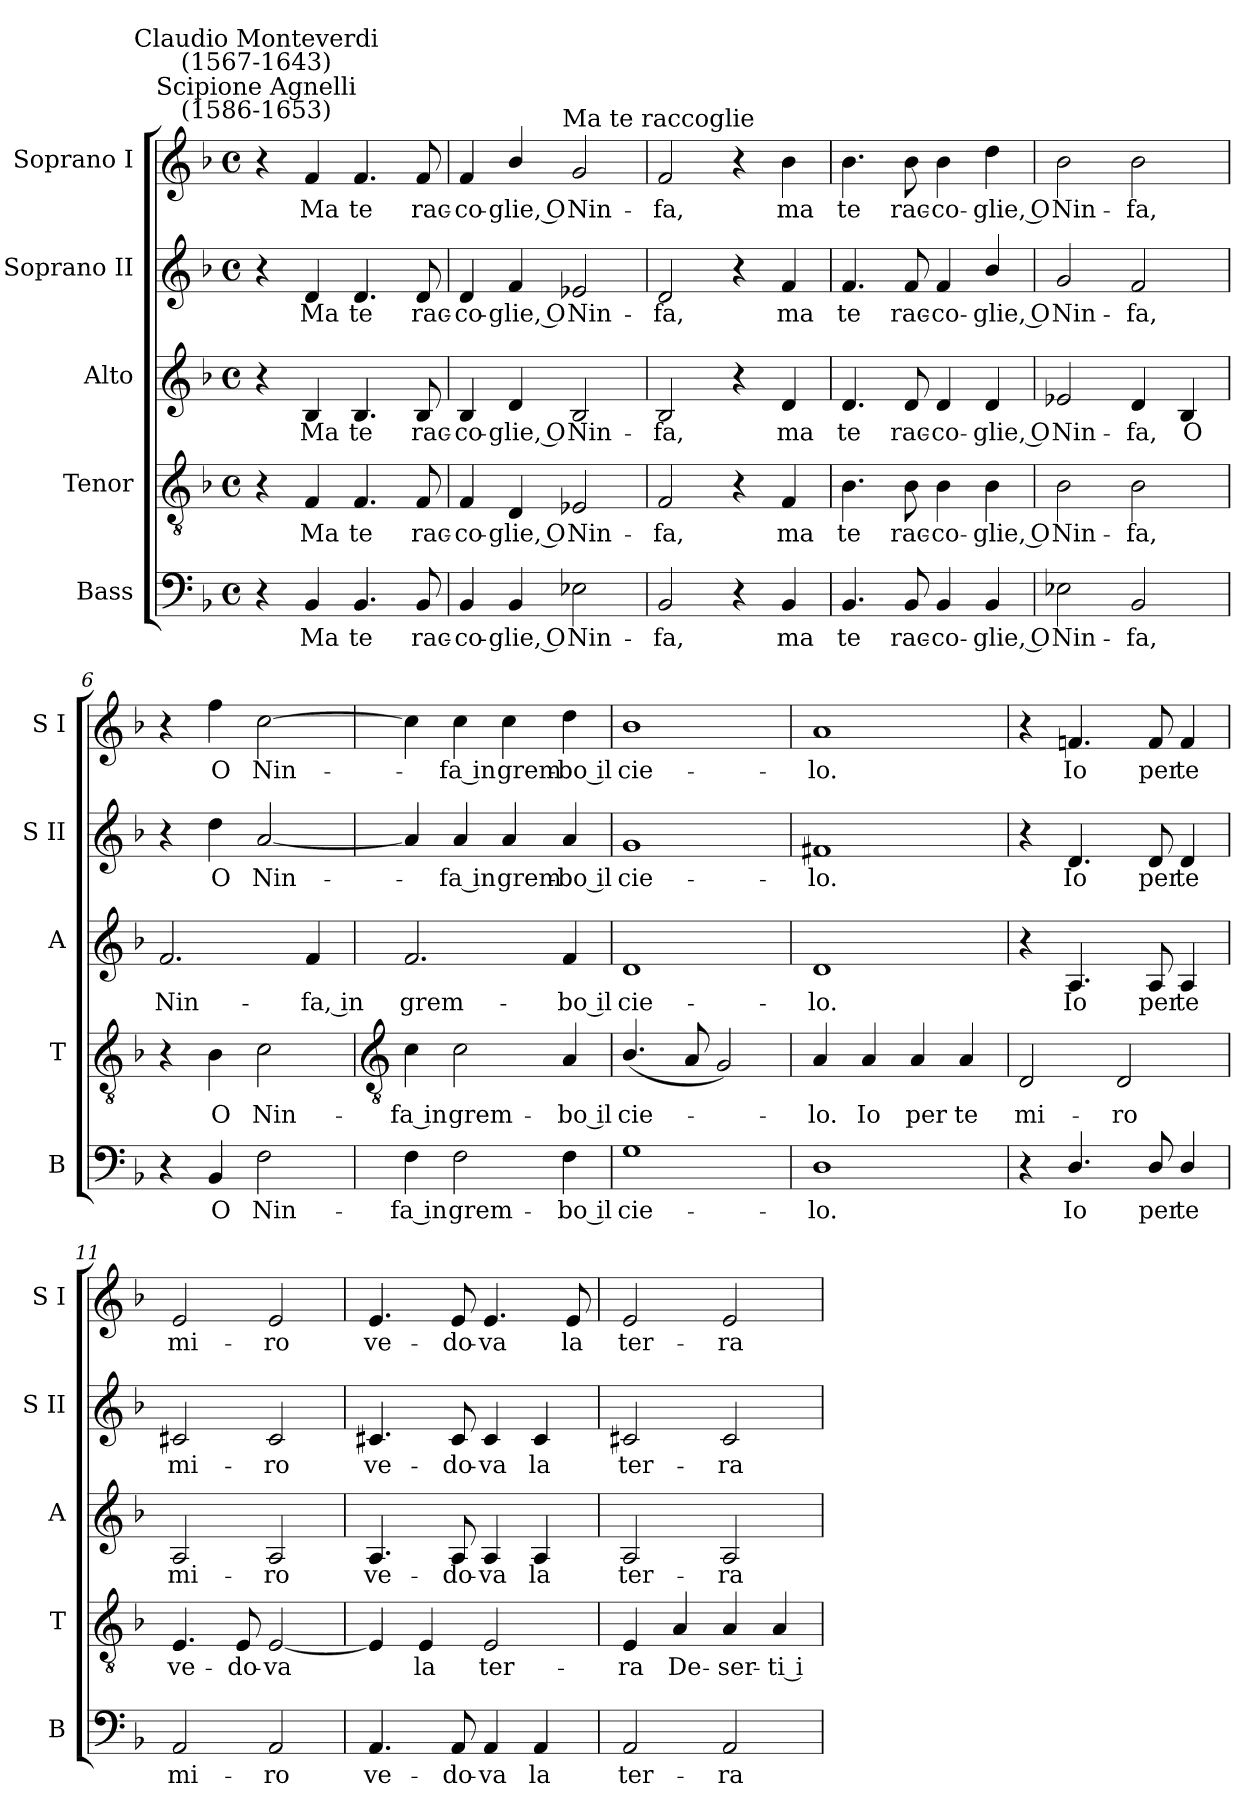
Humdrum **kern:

**kern	**text	**kern	**text	**kern	**text	**kern	**text	**kern	**text
*part5	*part5	*part4	*part4	*part3	*part3	*part2	*part2	*part1	*part1
*staff5	*staff5	*staff4	*staff4	*staff3	*staff3	*staff2	*staff2	*staff1	*staff1
*I"Bass	*	*I"Tenor	*	*I"Alto	*	*I"Soprano II	*	*I"Soprano I	*
*I'B	*	*I'T	*	*I'A	*	*I'S II	*	*I'S I	*
*clefF4	*	*clefGv2	*	*clefG2	*	*clefG2	*	*clefG2	*
*k[b-]	*	*k[b-]	*	*k[b-]	*	*k[b-]	*	*k[b-]	*
*F:	*	*F:	*	*F:	*	*F:	*	*F:	*
*M4/4	*	*M4/4	*	*M4/4	*	*M4/4	*	*M4/4	*
*met(c)	*	*met(c)	*	*met(c)	*	*met(c)	*	*met(c)	*
=1	=1	=1	=1	=1	=1	=1	=1	=1	=1
!	!	!	!	!	!	!	!	!LO:TX:a:cj:t=Scipione Agnelli\n(1586-1653)	!
!	!	!	!	!	!	!	!	!LO:TX:a:cj:t=Claudio Monteverdi\n(1567-1643)	!
4r	.	4r	.	4r	.	4r	.	4r	.
!	!LO:LY:b	!	!LO:LY:b	!	!LO:LY:b	!	!LO:LY:b	!	!LO:LY:b
4BB-	Ma	4F	Ma	4B-	Ma	4d	Ma	4f	Ma
!	!LO:LY:b	!	!LO:LY:b	!	!LO:LY:b	!	!LO:LY:b	!	!LO:LY:b
4.BB-	te	4.F	te	4.B-	te	4.d	te	4.f	te
!	!LO:LY:b	!	!LO:LY:b	!	!LO:LY:b	!	!LO:LY:b	!	!LO:LY:b
8BB-	rac-	8F	rac-	8B-	rac-	8d	rac-	8f	rac-
=2	=2	=2	=2	=2	=2	=2	=2	=2	=2
!	!LO:LY:b	!	!LO:LY:b	!	!LO:LY:b	!	!LO:LY:b	!	!LO:LY:b
4BB-	-co-	4F	-co-	4B-	-co-	4d	-co-	4f	-co-
!	!LO:LY:b	!	!LO:LY:b	!	!LO:LY:b	!	!LO:LY:b	!	!LO:LY:b
4BB-	-glie, O	4D	-glie, O	4d	-glie, O	4f	-glie, O	4b-/	-glie, O
!	!LO:LY:b	!	!LO:LY:b	!	!LO:LY:b	!	!LO:LY:b	!	!LO:LY:b
2E-X	Nin-	2E-X	Nin-	2B-	Nin-	2e-X	Nin-	2g	Nin-
=3	=3	=3	=3	=3	=3	=3	=3	=3	=3
!	!	!	!	!	!	!	!	!LO:TX:a:cj:t=Ma te raccoglie	!
!	!LO:LY:b	!	!LO:LY:b	!	!LO:LY:b	!	!LO:LY:b	!	!LO:LY:b
2BB-	-fa,	2F	-fa,	2B-	-fa,	2d	-fa,	2f	-fa,
4r	.	4r	.	4r	.	4r	.	4r	.
!	!LO:LY:b	!	!LO:LY:b	!	!LO:LY:b	!	!LO:LY:b	!	!LO:LY:b
4BB-	ma	4F	ma	4d	ma	4f	ma	4b-	ma
=4	=4	=4	=4	=4	=4	=4	=4	=4	=4
!	!LO:LY:b	!	!LO:LY:b	!	!LO:LY:b	!	!LO:LY:b	!	!LO:LY:b
4.BB-	te	4.B-	te	4.d	te	4.f	te	4.b-	te
!	!LO:LY:b	!	!LO:LY:b	!	!LO:LY:b	!	!LO:LY:b	!	!LO:LY:b
8BB-	rac-	8B-	rac-	8d	rac-	8f	rac-	8b-	rac-
!	!LO:LY:b	!	!LO:LY:b	!	!LO:LY:b	!	!LO:LY:b	!	!LO:LY:b
4BB-	-co-	4B-	-co-	4d	-co-	4f	-co-	4b-	-co-
!	!LO:LY:b	!	!LO:LY:b	!	!LO:LY:b	!	!LO:LY:b	!	!LO:LY:b
4BB-	-glie, O	4B-	-glie, O	4d	-glie, O	4b-/	-glie, O	4dd	-glie, O
=5	=5	=5	=5	=5	=5	=5	=5	=5	=5
!	!LO:LY:b	!	!LO:LY:b	!	!LO:LY:b	!	!LO:LY:b	!	!LO:LY:b
2E-X	Nin-	2B-	Nin-	2e-X	Nin-	2g	Nin-	2b-	Nin-
!	!LO:LY:b	!	!LO:LY:b	!	!LO:LY:b	!	!LO:LY:b	!	!LO:LY:b
2BB-	-fa,	2B-	-fa,	4d	-fa,	2f	-fa,	2b-	-fa,
!	!	!	!	!	!LO:LY:b	!	!	!	!
.	.	.	.	4B-	O	.	.	.	.
=6	=6	=6	=6	=6	=6	=6	=6	=6	=6
!	!	!	!	!	!LO:LY:b	!	!	!	!
4r	.	4r	.	2.f	Nin-	4r	.	4r	.
!	!LO:LY:b	!	!LO:LY:b	!	!	!	!LO:LY:b	!	!LO:LY:b
4BB-	O	4B-	O	.	.	4dd	O	4ff	O
!	!LO:LY:b	!	!LO:LY:b	!	!	!	!LO:LY:b	!	!LO:LY:b
2F	Nin-	2c	Nin-	.	.	[2a	Nin-	[2cc	Nin-
!	!	!	!	!	!LO:LY:b	!	!	!	!
.	.	.	.	4f	-fa, in	.	.	.	.
!!LO:LB:g=z
=7	=7	=7	=7	=7	=7	=7	=7	=7	=7
*	*	*clefGv2	*	*	*	*	*	*	*
!	!LO:LY:b	!	!LO:LY:b	!	!LO:LY:b	!	!	!	!
4F	-fa in	4c	-fa in	2.f	grem-	4a]	.	4cc]	.
!	!LO:LY:b	!	!LO:LY:b	!	!	!	!LO:LY:b	!	!LO:LY:b
2F	grem-	2c	grem-	.	.	4a	fa in	4cc	fa in
!	!	!	!	!	!	!	!LO:LY:b	!	!LO:LY:b
.	.	.	.	.	.	4a	grem-	4cc	grem-
!	!LO:LY:b	!	!LO:LY:b	!	!LO:LY:b	!	!LO:LY:b	!	!LO:LY:b
4F	-bo il	4A	-bo il	4f	-bo il	4a	-bo il	4dd	-bo il
=8	=8	=8	=8	=8	=8	=8	=8	=8	=8
!	!LO:LY:b	!	!LO:LY:b	!	!LO:LY:b	!	!LO:LY:b	!	!LO:LY:b
1G	cie-	(<4.B-/	cie-	1d	cie-	1g	cie-	1b-	cie-
.	.	8A	.	.	.	.	.	.	.
.	.	2G)	.	.	.	.	.	.	.
=9	=9	=9	=9	=9	=9	=9	=9	=9	=9
!	!LO:LY:b	!	!LO:LY:b	!	!LO:LY:b	!	!LO:LY:b	!	!LO:LY:b
1D	-lo.	4A	lo.	1d	-lo.	1f#X	-lo.	1a	-lo.
!	!	!	!LO:LY:b	!	!	!	!	!	!
.	.	4A	Io	.	.	.	.	.	.
!	!	!	!LO:LY:b	!	!	!	!	!	!
.	.	4A	per	.	.	.	.	.	.
!	!	!	!LO:LY:b	!	!	!	!	!	!
.	.	4A	te	.	.	.	.	.	.
=10	=10	=10	=10	=10	=10	=10	=10	=10	=10
!	!	!	!LO:LY:b	!	!	!	!	!	!
4r	.	2D	mi-	4r	.	4r	.	4r	.
!	!LO:LY:b	!	!	!	!LO:LY:b	!	!LO:LY:b	!	!LO:LY:b
4.D/	Io	.	.	4.A	Io	4.d	Io	4.fn	Io
!	!	!	!LO:LY:b	!	!	!	!	!	!
.	.	2D	-ro	.	.	.	.	.	.
!	!LO:LY:b	!	!	!	!LO:LY:b	!	!LO:LY:b	!	!LO:LY:b
8D/	per	.	.	8A	per	8d	per	8f	per
!	!LO:LY:b	!	!	!	!LO:LY:b	!	!LO:LY:b	!	!LO:LY:b
4D/	te	.	.	4A	te	4d	te	4f	te
=11	=11	=11	=11	=11	=11	=11	=11	=11	=11
!	!LO:LY:b	!	!LO:LY:b	!	!LO:LY:b	!	!LO:LY:b	!	!LO:LY:b
2AA	mi-	4.E	ve-	2A	mi-	2c#X	mi-	2e	mi-
!	!	!	!LO:LY:b	!	!	!	!	!	!
.	.	8E	-do-	.	.	.	.	.	.
!	!LO:LY:b	!	!LO:LY:b	!	!LO:LY:b	!	!LO:LY:b	!	!LO:LY:b
2AA	-ro	[2E	-va	2A	-ro	2c#	-ro	2e	-ro
=12	=12	=12	=12	=12	=12	=12	=12	=12	=12
!	!LO:LY:b	!	!	!	!LO:LY:b	!	!LO:LY:b	!	!LO:LY:b
4.AA	ve-	4E]	.	4.A	ve-	4.c#X	ve-	4.e	ve-
!	!	!	!LO:LY:b	!	!	!	!	!	!
.	.	4E	la	.	.	.	.	.	.
!	!LO:LY:b	!	!	!	!LO:LY:b	!	!LO:LY:b	!	!LO:LY:b
8AA	-do-	.	.	8A	-do-	8c#	-do-	8e	-do-
!	!LO:LY:b	!	!LO:LY:b	!	!LO:LY:b	!	!LO:LY:b	!	!LO:LY:b
4AA	-va	2E	ter-	4A	-va	4c#	-va	4.e	-va
!	!LO:LY:b	!	!	!	!LO:LY:b	!	!LO:LY:b	!	!
4AA	la	.	.	4A	la	4c#	la	.	.
!	!	!	!	!	!	!	!	!	!LO:LY:b
.	.	.	.	.	.	.	.	8e	la
=13	=13	=13	=13	=13	=13	=13	=13	=13	=13
!	!LO:LY:b	!	!LO:LY:b	!	!LO:LY:b	!	!LO:LY:b	!	!LO:LY:b
2AA	ter-	4E	-ra	2A	ter-	2c#X	ter-	2e	ter-
!	!	!	!LO:LY:b	!	!	!	!	!	!
.	.	4A	De-	.	.	.	.	.	.
!	!LO:LY:b	!	!LO:LY:b	!	!LO:LY:b	!	!LO:LY:b	!	!LO:LY:b
2AA	-ra	4A	-ser-	2A	-ra	2c#	-ra	2e	-ra
!	!	!	!LO:LY:b	!	!	!	!	!	!
.	.	4A	-ti i	.	.	.	.	.	.
=	=	=	=	=	=	=	=	=	=
*-	*-	*-	*-	*-	*-	*-	*-	*-	*-
